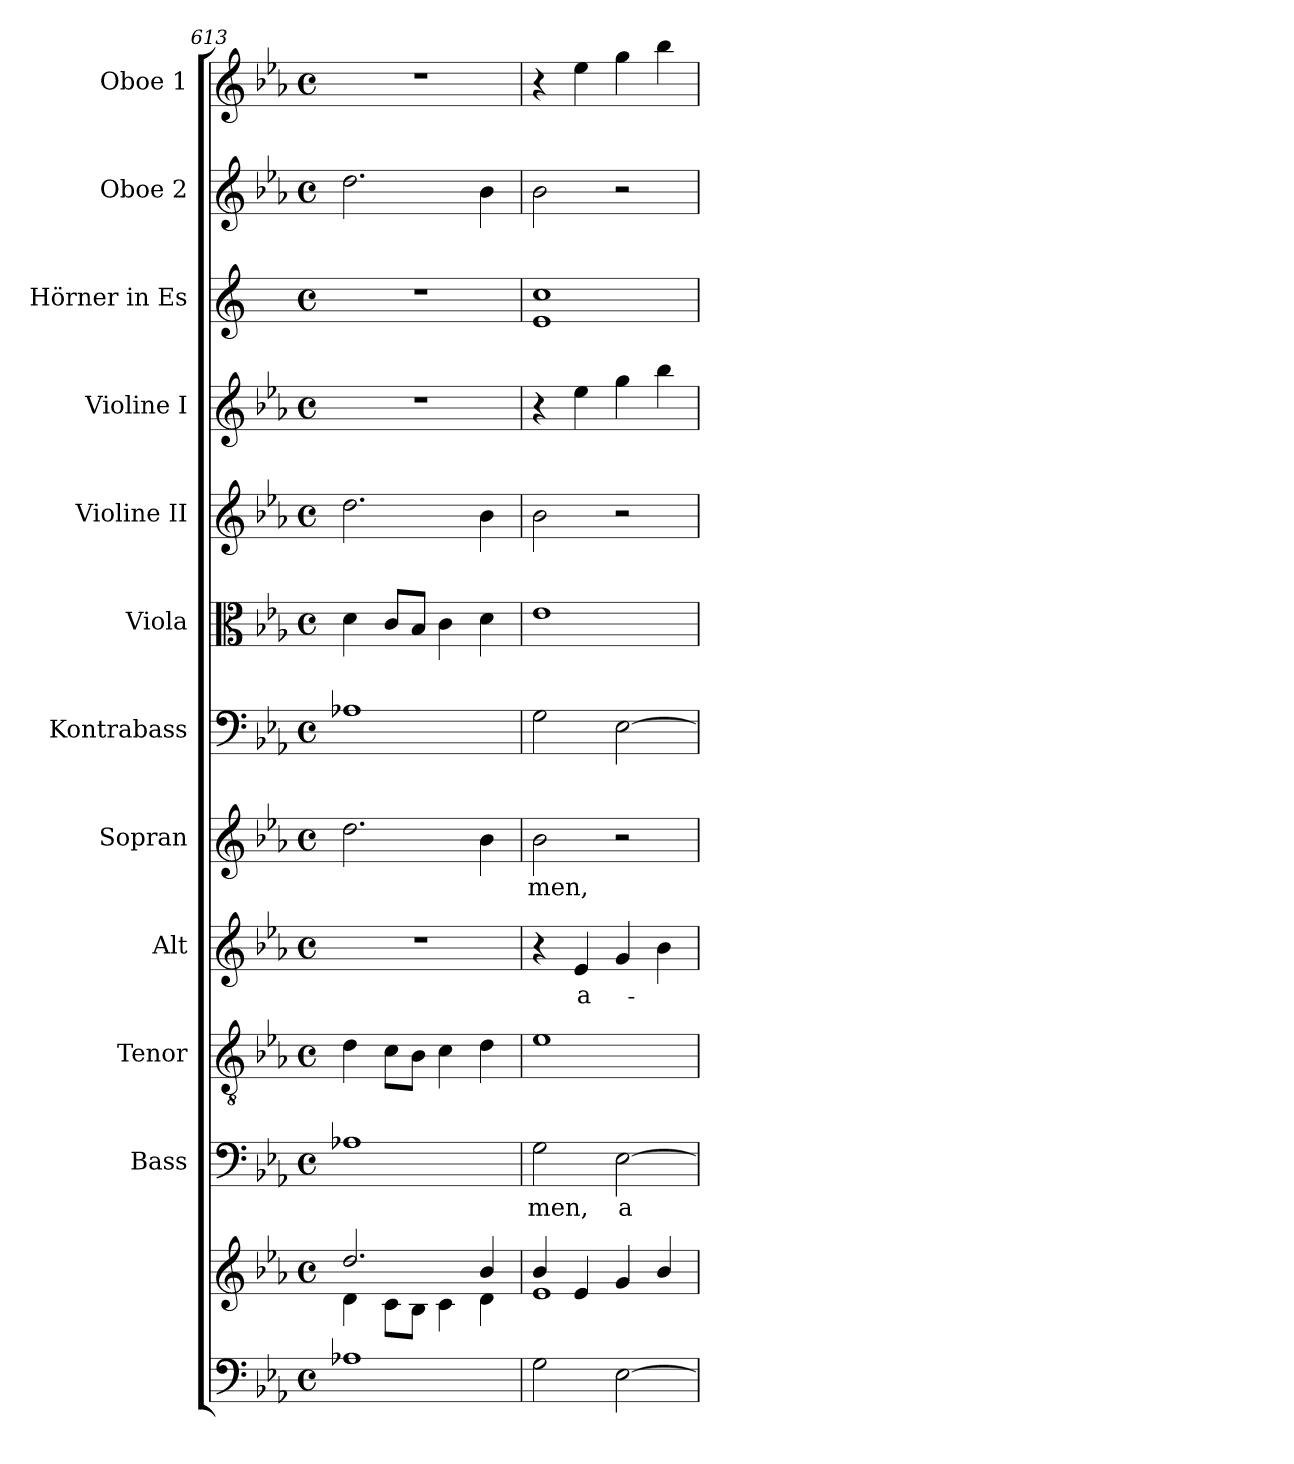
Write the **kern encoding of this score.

**kern	**kern	**kern	**text	**kern	**kern	**text	**kern	**text	**kern	**kern	**kern	**kern	**kern	**kern	**kern
*part12	*part12	*part11	*part11	*part10	*part9	*part9	*part8	*part8	*part7	*part6	*part5	*part4	*part3	*part2	*part1
*staff13	*staff12	*staff11	*staff11	*staff10	*staff9	*staff9	*staff8	*staff8	*staff7	*staff6	*staff5	*staff4	*staff3	*staff2	*staff1
*	*	*I"Bass	*	*I"Tenor	*I"Alt	*	*I"Sopran	*	*I"Kontrabass	*I"Viola	*I"Violine II	*I"Violine I	*I"Hörner in Es	*I"Oboe 2	*I"Oboe 1
*	*	*I'B.	*	*I'T.	*I'A.	*	*I'S.	*	*I'Kb.	*I'Vla.	*I'Vl. II	*I'Vl. I	*	*I'Ob. 2	*I'Ob. 1
*clefF4	*clefG2	*clefF4	*	*clefGv2	*clefG2	*	*clefG2	*	*clefF4	*clefC3	*clefG2	*clefG2	*clefG2	*clefG2	*clefG2
*	*	*	*	*	*	*	*	*	*ITrd7c12	*	*	*	*ITrd5c9	*	*
*k[b-e-a-]	*k[b-e-a-]	*k[b-e-a-]	*	*k[b-e-a-]	*k[b-e-a-]	*	*k[b-e-a-]	*	*k[b-e-a-]	*k[b-e-a-]	*k[b-e-a-]	*k[b-e-a-]	*k[b-e-a-]	*k[b-e-a-]	*k[b-e-a-]
*E-:	*E-:	*E-:	*	*E-:	*E-:	*	*E-:	*	*E-:	*E-:	*E-:	*E-:	*E-:	*E-:	*E-:
*M4/4	*M4/4	*M4/4	*	*M4/4	*M4/4	*	*M4/4	*	*M4/4	*M4/4	*M4/4	*M4/4	*M4/4	*M4/4	*M4/4
*met(c)	*met(c)	*met(c)	*	*met(c)	*met(c)	*	*met(c)	*	*met(c)	*met(c)	*met(c)	*met(c)	*met(c)	*met(c)	*met(c)
=613	=613	=613	=613	=613	=613	=613	=613	=613	=613	=613	=613	=613	=613	=613	=613
*	*^	*	*	*	*	*	*	*	*	*	*	*	*	*	*
1A-X	2.dd/	4d\	1A-X	.	4d\	1r	.	2.dd\	.	1AA-X	4d\	2.dd\	1r	1r	2.dd\	1r
.	.	8c\L	.	.	8c\L	.	.	.	.	.	8c/L	.	.	.	.	.
.	.	8B-\J	.	.	8B-\J	.	.	.	.	.	8B-/J	.	.	.	.	.
.	.	4c\	.	.	4c\	.	.	.	.	.	4c\	.	.	.	.	.
.	4b-/	4d\	.	.	4d\	.	.	4b-\	.	.	4d\	4b-\	.	.	4b-\	.
=614	=614	=614	=614	=614	=614	=614	=614	=614	=614	=614	=614	=614	=614	=614	=614	=614
!	!	!	!	!LO:LY:b	!	!	!	!	!LO:LY:b	!	!	!	!	!	!	!
2G\	4b-/	1e-	2G\	-men,	1e-	4r	.	2b-\	-men,	2GG\	1e-	2b-\	4r	1G 1e-	2b-\	4r
!	!	!	!	!	!	!	!LO:LY:b	!	!	!	!	!	!	!	!	!
.	4e-/	.	.	.	.	4e-/	a-	.	.	.	.	.	4ee-\	.	.	4ee-\
!	!	!	!	!LO:LY:b	!	!	!	!	!	!	!	!	!	!	!	!
[2E-\	4g/	.	[2E-\	a-	.	4g/	.	2r	.	[2EE-\	.	2r	4gg\	.	2r	4gg\
.	4b-/	.	.	.	.	4b-\	.	.	.	.	.	.	4bb-\	.	.	4bb-\
*	*v	*v	*	*	*	*	*	*	*	*	*	*	*	*	*	*
=	=	=	=	=	=	=	=	=	=	=	=	=	=	=	=
*-	*-	*-	*-	*-	*-	*-	*-	*-	*-	*-	*-	*-	*-	*-	*-
